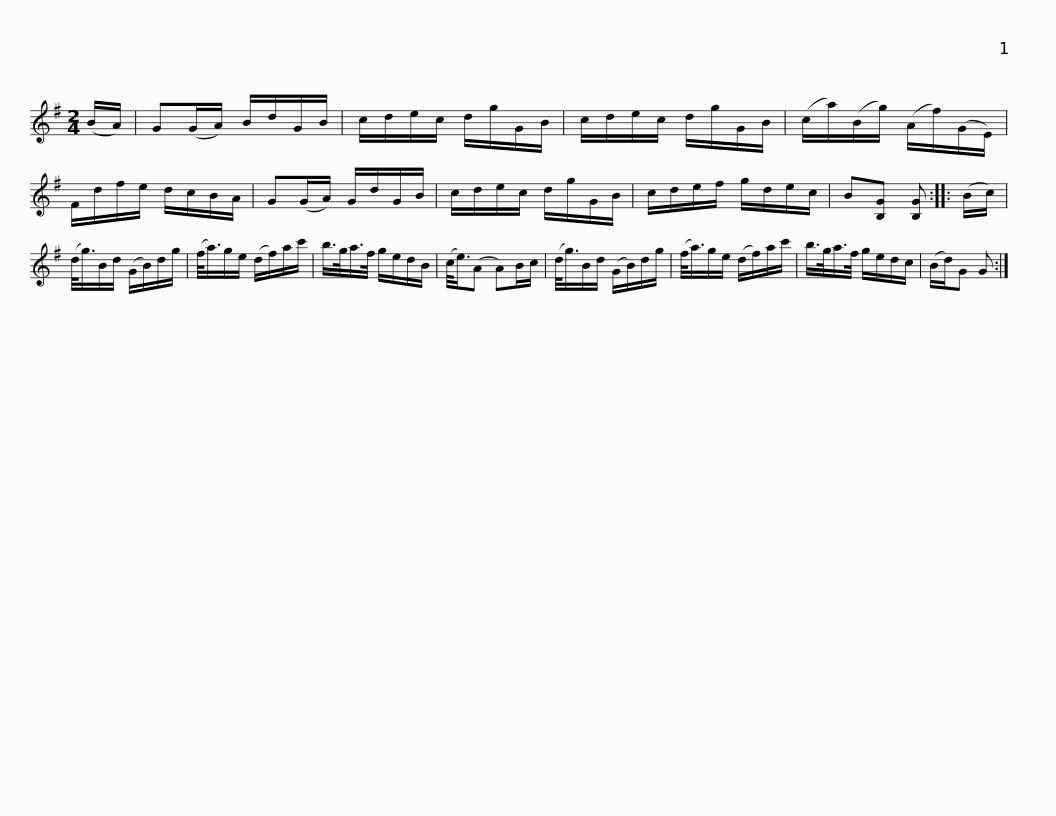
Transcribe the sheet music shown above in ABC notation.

X:1
L:1/8
M:2/4
I:linebreak $
K:G
V:1 treble
V:1
 (B/A/) | G(G/A/) B/d/G/B/ | c/d/e/c/ d/g/G/B/ | c/d/e/c/ d/g/G/B/ | (c/a/)(B/g/) (A/f/)(G/E/) | %5
 F/d/f/e/ d/c/B/A/ | G(G/A/) G/d/G/B/ |$ c/d/e/c/ d/g/G/B/ | c/d/e/f/ g/d/e/c/ | B[B,G] [B,G] :: %10
 (B/c/) | (d/<g/)B/d/ (G/B/)d/g/ | (f/<a/)g/e/ (d/f/)a/c'/ |$ b/>g/a/>f/ g/e/d/B/ | (c/<e/)(A A)B/c/ | %15
 (d/<g/)B/d/ (G/B/)d/g/ | (f/<a/)g/e/ (d/f/)a/c'/ | b/>g/a/>f/ g/e/d/c/ | (B/d/)G G :| %19
